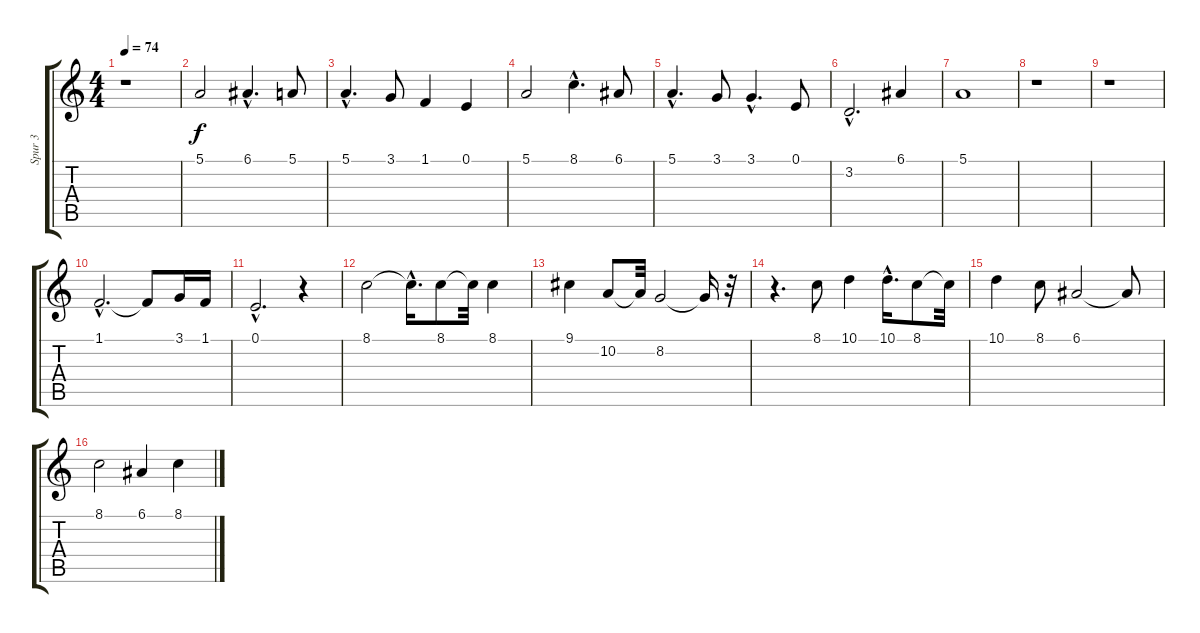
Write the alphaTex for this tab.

\track ("Spur 3" "Spur 3") {instrument clarinet}
\staff {score tabs}
\tuning (E4 B3 G3 D3 A2 E2) {hide}
\ts (4 4)
\tempo 74
\clef g2
\ks c
r.1{dy f} |
5.1.2{volume 8} 6.1{hac}.4{d} 5.1.8 |
5.1{hac}.4{d} 3.1.8 1.1.4 0.1.4 |
5.1.2 8.1{hac}.4{d} 6.1.8 |
5.1{hac}.4{d} 3.1.8 3.1{hac}.4{d} 0.1.8 |
3.2{hac}.2{d} 6.1.4 |
5.1.1 |
r.1 |
r.1 |
1.1{hac}.2{d} 1.1{t}.8 3.1.16 1.1.16 |
0.1{hac}.2{d} r.4 |
8.1.2 8.1{hac t}.16{d} 8.1.8 8.1{t}.32 8.1.4 |
9.1.4 10.2.8 10.2{t}.32 8.2.2 8.2{t}.16 r.32 |
r.4{d} 8.1.8 10.1.4 10.1{hac}.16{d} 8.1.8 8.1{t}.32 |
10.1.4 8.1.8 6.1.2 6.1{t}.8 |
8.1.2 6.1.4 8.1.4
